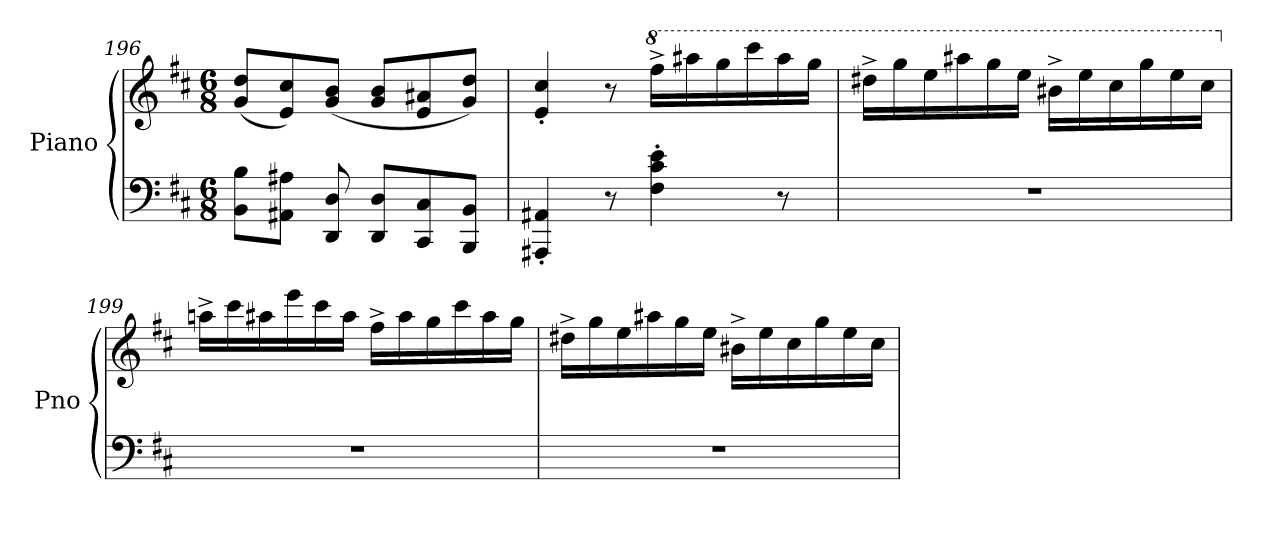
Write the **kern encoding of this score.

**kern	**kern
*part1	*part1
*staff2	*staff1
*I"Piano	*
*I'Pno	*
!!LO:LB:g=z
*clefF4	*clefG2
*k[f#c#]	*k[f#c#]
*M6/8	*M6/8
=196	=196
8BB\ 8B\L	(>8g/ 8dd/L
8AA#X\ 8A#X\J	8e/ 8cc#/)
8DD/ 8D/	(>8g/ 8b/J
8DD/ 8D/L	8g/ 8b/L
8CC#/ 8C#/	8e/ 8a#X/
8BBB/ 8BB/J	8g/ 8dd/J)
=197	=197
4AAA#X/' 4AA#X/'	4e/' 4cc#/'
8r	8r
*	*8va
4F#\' 4c#\' 4e\'	16fff#^\LL
.	16aaa#X\
.	16ggg\
.	16cccc#\
8r	16aaa#\
.	16ggg\JJ
=198	=198
2.r	16ddd#X^\LL
.	16ggg\
.	16eee\
.	16aaa#X\
.	16ggg\
.	16eee\JJ
.	16bb#X^\LL
.	16eee\
.	16ccc#\
.	16ggg\
.	16eee\
.	16ccc#\JJ
=199	=199
*	*X8va
2.r	16aan^\LL
.	16ccc#\
.	16aa#X\
.	16eee\
.	16ccc#\
.	16aa#\JJ
.	16ff#^\LL
.	16aa#\
.	16gg\
.	16ccc#\
.	16aa#\
.	16gg\JJ
!!LO:LB:g=z
=200	=200
2.r	16dd#X^\LL
.	16gg\
.	16ee\
.	16aa#X\
.	16gg\
.	16ee\JJ
.	16b#X^\LL
.	16ee\
.	16cc#\
.	16gg\
.	16ee\
.	16cc#\JJ
=	=
*-	*-
